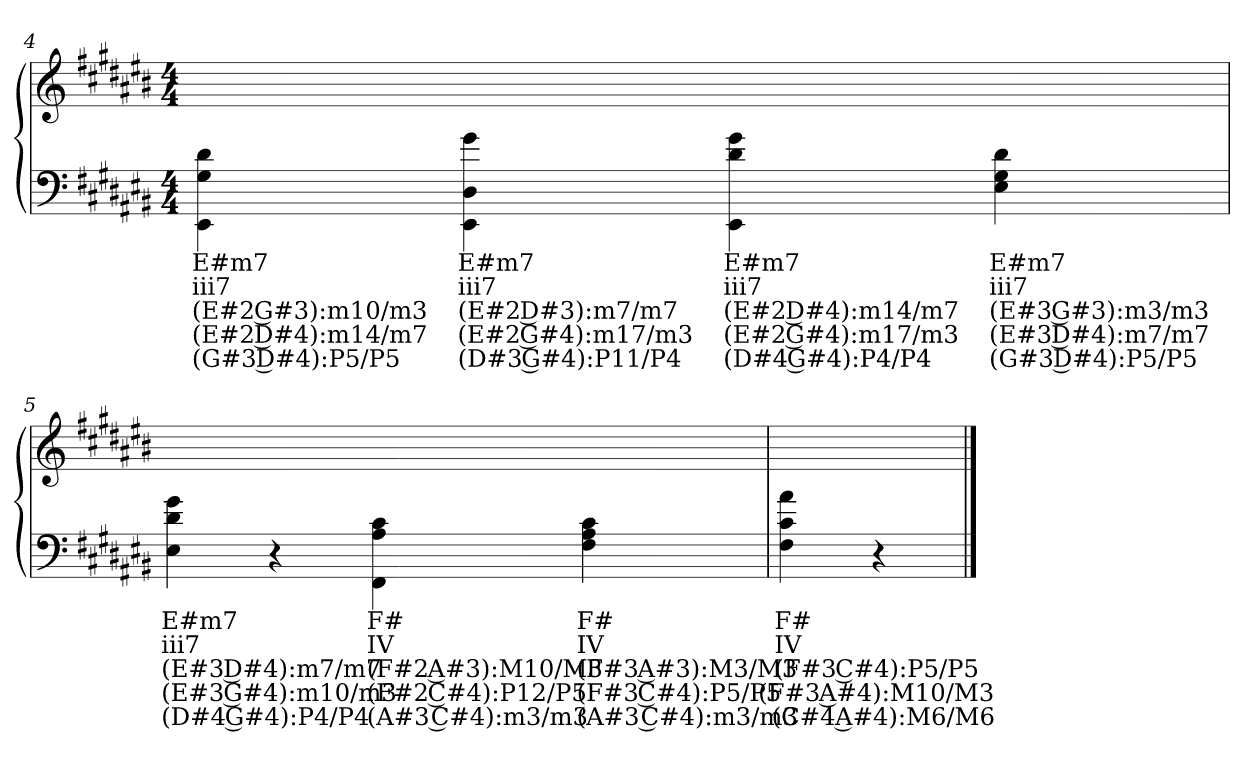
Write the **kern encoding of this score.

**kern	**text	**text	**text	**text	**text	**kern
*part2	*part2	*part2	*part2	*part2	*part2	*part1
*staff2	*staff2	*staff2	*staff2	*staff2	*staff2	*staff1
*clefF4	*	*	*	*	*	*clefG2
*k[f#c#g#d#a#e#b#]	*	*	*	*	*	*k[f#c#g#d#a#e#b#]
*C#:	*	*	*	*	*	*C#:
*M4/4	*	*	*	*	*	*M4/4
=4	=4	=4	=4	=4	=4	=4
4EE# 4G# 4d#	E#m7	iii7	(E#2 G#3):m10/m3	(E#2 D#4):m14/m7	(G#3 D#4):P5/P5	1ryy
4EE# 4D# 4g#	E#m7	iii7	(E#2 D#3):m7/m7	(E#2 G#4):m17/m3	(D#3 G#4):P11/P4	.
4EE# 4d# 4g#	E#m7	iii7	(E#2 D#4):m14/m7	(E#2 G#4):m17/m3	(D#4 G#4):P4/P4	.
4E# 4G# 4d#	E#m7	iii7	(E#3 G#3):m3/m3	(E#3 D#4):m7/m7	(G#3 D#4):P5/P5	.
=5	=5	=5	=5	=5	=5	=5
4E# 4d# 4g#	E#m7	iii7	(E#3 D#4):m7/m7	(E#3 G#4):m10/m3	(D#4 G#4):P4/P4	1ryy
4r	.	.	.	.	.	.
4FF# 4A# 4c#	F#	IV	(F#2 A#3):M10/M3	(F#2 C#4):P12/P5	(A#3 C#4):m3/m3	.
4F# 4A# 4c#	F#	IV	(F#3 A#3):M3/M3	(F#3 C#4):P5/P5	(A#3 C#4):m3/m3	.
=6	=6	=6	=6	=6	=6	=6
4F# 4c# 4a#	F#	IV	(F#3 C#4):P5/P5	(F#3 A#4):M10/M3	(C#4 A#4):M6/M6	2ryy
4r	.	.	.	.	.	.
==	==	==	==	==	==	==
*-	*-	*-	*-	*-	*-	*-
